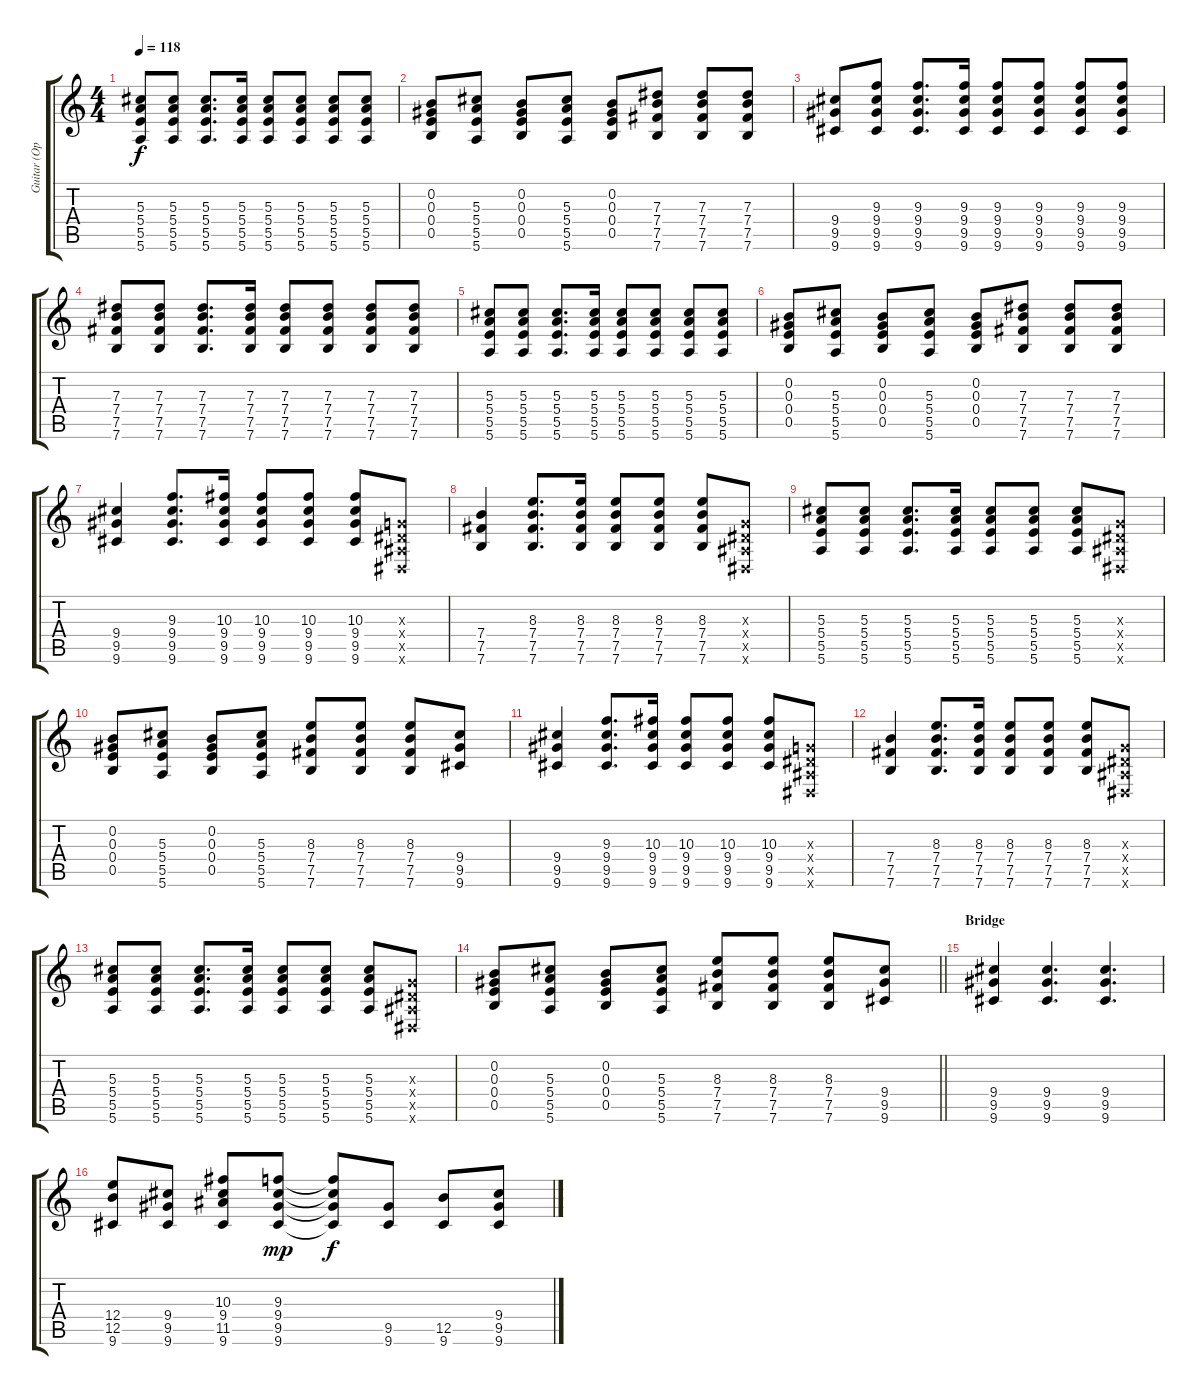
\track ("Guitar (Open-E)" "Guitar (Op") {instrument electricguitarclean}
\staff {score tabs}
\tuning (E4 B3 Ab3 E3 B2 E2) {hide}
\ts (4 4)
\tempo 118
\clef g2
\ks c
(5.3 5.4 5.5 5.6).8{dy f} (5.3 5.4 5.5 5.6).8 (5.3 5.4 5.5 5.6).8{d} (5.3 5.4 5.5 5.6).16 (5.3 5.4 5.5 5.6).8 (5.3 5.4 5.5 5.6).8 (5.3 5.4 5.5 5.6).8 (5.3 5.4 5.5 5.6).8 |
(0.2 0.3 0.4 0.5).8 (5.3 5.4 5.5 5.6).8 (0.2 0.3 0.4 0.5).8 (5.3 5.4 5.5 5.6).8 (0.2 0.3 0.4 0.5).8 (7.3 7.4 7.5 7.6).8 (7.3 7.4 7.5 7.6).8 (7.3 7.4 7.5 7.6).8 |
(9.4 9.5 9.6).8 (9.3 9.4 9.5 9.6).8 (9.3 9.4 9.5 9.6).8{d} (9.3 9.4 9.5 9.6).16 (9.3 9.4 9.5 9.6).8 (9.3 9.4 9.5 9.6).8 (9.3 9.4 9.5 9.6).8 (9.3 9.4 9.5 9.6).8 |
(7.3 7.4 7.5 7.6).8 (7.3 7.4 7.5 7.6).8 (7.3 7.4 7.5 7.6).8{d} (7.3 7.4 7.5 7.6).16 (7.3 7.4 7.5 7.6).8 (7.3 7.4 7.5 7.6).8 (7.3 7.4 7.5 7.6).8 (7.3 7.4 7.5 7.6).8 |
(5.3 5.4 5.5 5.6).8 (5.3 5.4 5.5 5.6).8 (5.3 5.4 5.5 5.6).8{d} (5.3 5.4 5.5 5.6).16 (5.3 5.4 5.5 5.6).8 (5.3 5.4 5.5 5.6).8 (5.3 5.4 5.5 5.6).8 (5.3 5.4 5.5 5.6).8 |
(0.2 0.3 0.4 0.5).8 (5.3 5.4 5.5 5.6).8 (0.2 0.3 0.4 0.5).8 (5.3 5.4 5.5 5.6).8 (0.2 0.3 0.4 0.5).8 (7.3 7.4 7.5 7.6).8 (7.3 7.4 7.5 7.6).8 (7.3 7.4 7.5 7.6).8 |
(9.4 9.5 9.6).4 (9.3 9.4 9.5 9.6).8{d} (10.3 9.4 9.5 9.6).16 (10.3 9.4 9.5 9.6).8 (10.3 9.4 9.5 9.6).8 (10.3 9.4 9.5 9.6).8 (-1.3{x} -1.4{x} -1.5{x} -1.6{x}).8 |
(7.4 7.5 7.6).4 (8.3 7.4 7.5 7.6).8{d} (8.3 7.4 7.5 7.6).16 (8.3 7.4 7.5 7.6).8 (8.3 7.4 7.5 7.6).8 (8.3 7.4 7.5 7.6).8 (-1.3{x} -1.4{x} -1.5{x} -1.6{x}).8 |
(5.3 5.4 5.5 5.6).8 (5.3 5.4 5.5 5.6).8 (5.3 5.4 5.5 5.6).8{d} (5.3 5.4 5.5 5.6).16 (5.3 5.4 5.5 5.6).8 (5.3 5.4 5.5 5.6).8 (5.3 5.4 5.5 5.6).8 (-1.3{x} -1.4{x} -1.5{x} -1.6{x}).8 |
(0.2 0.3 0.4 0.5).8 (5.3 5.4 5.5 5.6).8 (0.2 0.3 0.4 0.5).8 (5.3 5.4 5.5 5.6).8 (8.3 7.4 7.5 7.6).8 (8.3 7.4 7.5 7.6).8 (8.3 7.4 7.5 7.6).8 (9.4 9.5 9.6).8 |
(9.4 9.5 9.6).4 (9.3 9.4 9.5 9.6).8{d} (10.3 9.4 9.5 9.6).16 (10.3 9.4 9.5 9.6).8 (10.3 9.4 9.5 9.6).8 (10.3 9.4 9.5 9.6).8 (-1.3{x} -1.4{x} -1.5{x} -1.6{x}).8 |
(7.4 7.5 7.6).4 (8.3 7.4 7.5 7.6).8{d} (8.3 7.4 7.5 7.6).16 (8.3 7.4 7.5 7.6).8 (8.3 7.4 7.5 7.6).8 (8.3 7.4 7.5 7.6).8 (-1.3{x} -1.4{x} -1.5{x} -1.6{x}).8 |
(5.3 5.4 5.5 5.6).8 (5.3 5.4 5.5 5.6).8 (5.3 5.4 5.5 5.6).8{d} (5.3 5.4 5.5 5.6).16 (5.3 5.4 5.5 5.6).8 (5.3 5.4 5.5 5.6).8 (5.3 5.4 5.5 5.6).8 (-1.3{x} -1.4{x} -1.5{x} -1.6{x}).8 |
\barLineRight lightlight
(0.2 0.3 0.4 0.5).8 (5.3 5.4 5.5 5.6).8 (0.2 0.3 0.4 0.5).8 (5.3 5.4 5.5 5.6).8 (8.3 7.4 7.5 7.6).8 (8.3 7.4 7.5 7.6).8 (8.3 7.4 7.5 7.6).8 (9.4 9.5 9.6).8 |
\section ("" "Bridge")
(9.4 9.5 9.6).4 (9.4 9.5 9.6).4{d} (9.4 9.5 9.6).4{d} |
(12.4 12.5 9.6).8 (9.4 9.5 9.6).8 (10.3 9.4 11.5 9.6).8 (9.3 9.4 9.5 9.6).8{dy mp} (9.3{t} 9.4{t} 9.5{t} 9.6{t}).8{dy f} (9.5 9.6).8 (12.5 9.6).8 (9.4 9.5 9.6).8
